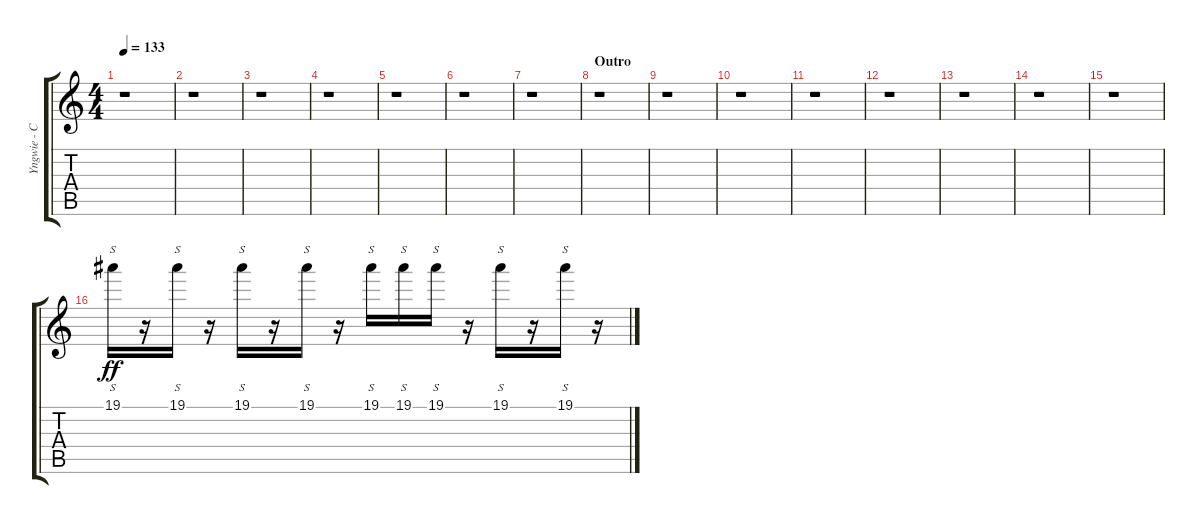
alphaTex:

\track ("Yngwie - Clean" "Yngwie - C") {instrument electricguitarclean}
\staff {score tabs}
\tuning (Eb4 Bb3 Gb3 Db3 Ab2 Eb2) {hide}
\ts (4 4)
\tempo 133
\clef g2
\ks c
r.1{dy ff} |
r.1 |
r.1 |
r.1 |
r.1 |
r.1 |
r.1 |
\section ("" "Outro")
r.1 |
r.1 |
r.1 |
r.1 |
r.1 |
r.1 |
r.1 |
r.1 |
19.1.16{s} r.16 19.1.16{s} r.16 19.1.16{s} r.16 19.1.16{s} r.16 19.1.16{s} 19.1.16{s} 19.1.16{s} r.16 19.1.16{s} r.16 19.1.16{s} r.16
